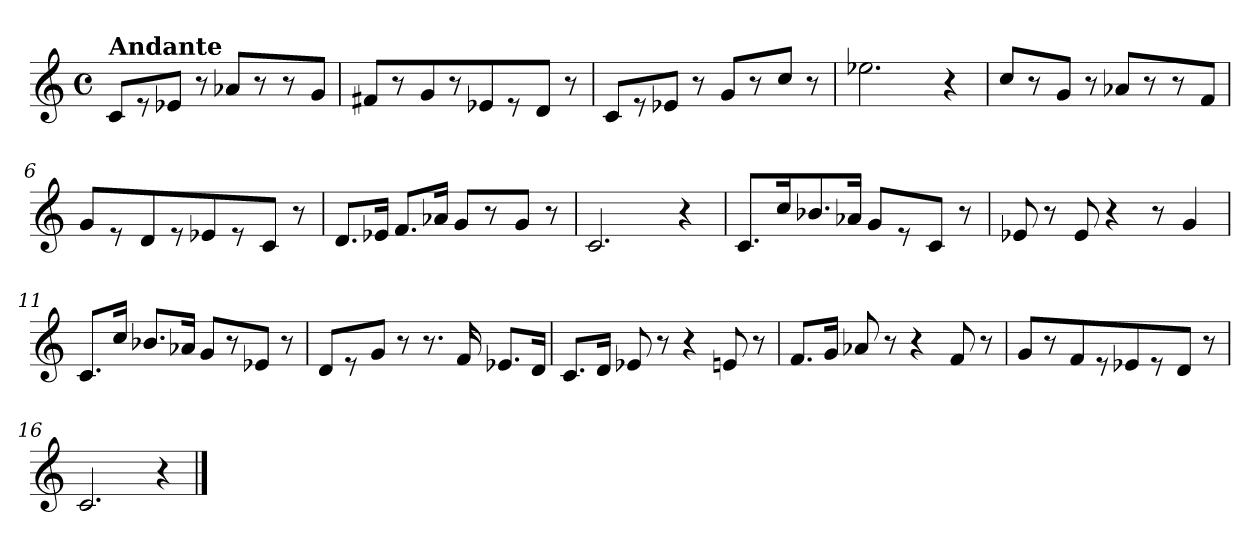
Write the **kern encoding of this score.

**kern
*part1
*staff1
*clefG2
*M4/4
*met(c)
=1
!LO:TX:a:B:t=Andante
8cL
8r
8e-XJ
8r
8a-XL
8r
8r
8gJ
=2
8f#XL
8r
8g
8r
8e-X
8r
8dJ
8r
=3
8cL
8r
8e-XJ
8r
8gL
8r
8ccJ
8r
=4
2.ee-X
4r
=5
8ccL
8r
8gJ
8r
8a-XL
8r
8r
8fJ
=6
8gL
8r
8d
8r
8e-X
8r
8cJ
8r
=7
8.dL
16e-XJk
8.fL
16a-XJk
8gL
8r
8gJ
8r
=8
2.c
4r
=9
8.cL
16ccK
8.b-X
16a-XJk
8gL
8r
8cJ
8r
=10
8e-X
8r
8e-
4r
8r
4g
=11
8.cL
16ccJk
8.b-XL
16a-XJk
8gL
8r
8e-XJ
8r
=12
8dL
8r
8gJ
8r
8.r
16f
8.e-XL
16dJk
=13
8.cL
16dJk
8e-X
8r
4r
8en
8r
=14
8.fL
16gJk
8a-X
8r
4r
8f
8r
=15
8gL
8r
8f
8r
8e-X
8r
8dJ
8r
=16
2.c
4r
==
*-
